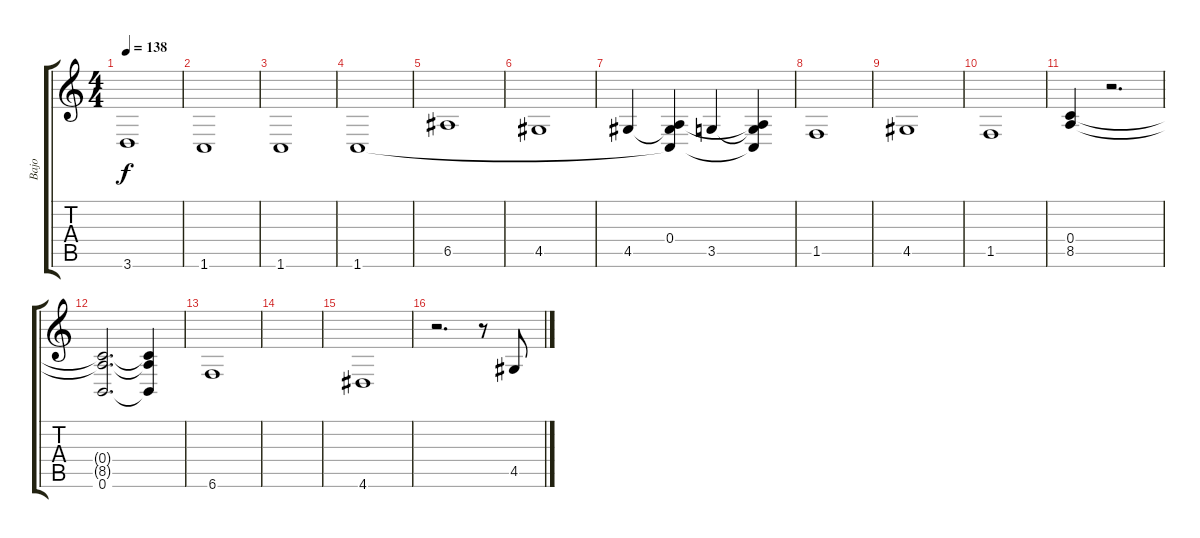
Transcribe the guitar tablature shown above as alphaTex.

\track ("Bajo" "Bajo") {instrument electricbassfinger}
\staff {score tabs}
\tuning (B3 G3 D2 A2 E2 B1) {hide}
\ts (4 4)
\tempo 138
\clef g2
\ks c
3.6.1{dy f} |
1.6.1 |
1.6.1 |
1.6.1 |
6.5.1 |
4.5.1 |
4.5.4 (0.4 4.5{t} 1.6{t}).4 3.5.4 (0.4{t} 3.5{t} 1.6{t}).4 |
1.5.1 |
4.5.1 |
1.5.1 |
(0.4 8.5).4 r.2{d} |
(0.4{t} 8.5{t} 0.6).2{d} (0.4{t} 8.5{t} 0.6{t}).4 |
6.6.1 |
|
4.6.1 |
r.2{d} r.8 4.5.8
